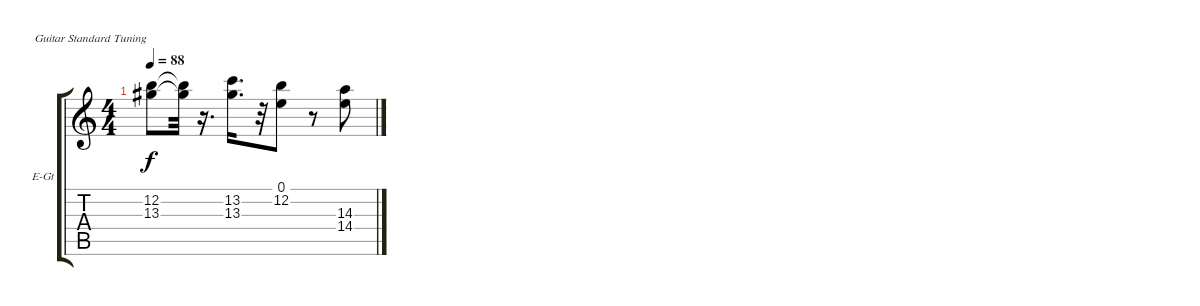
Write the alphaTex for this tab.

\defaultSystemsLayout 4
\bracketExtendMode groupsimilarinstruments
\firstSystemTrackNameOrientation horizontal
\otherSystemsTrackNameOrientation horizontal
\track ("Electric Guitar" "E-Gt") {instrument overdrivenguitar}
\staff {score tabs}
\tuning (E4 B3 G3 D3 A2 E2)
\ts (4 4)
\tempo 88
\clef g2
\ks c
(12.2 13.3).8{dy f} (12.2{t} 13.3{t}).32 r.16{d} (13.2 13.3).16{d} r.32 (0.1 12.2).8 r.8 (14.3 14.4).8
